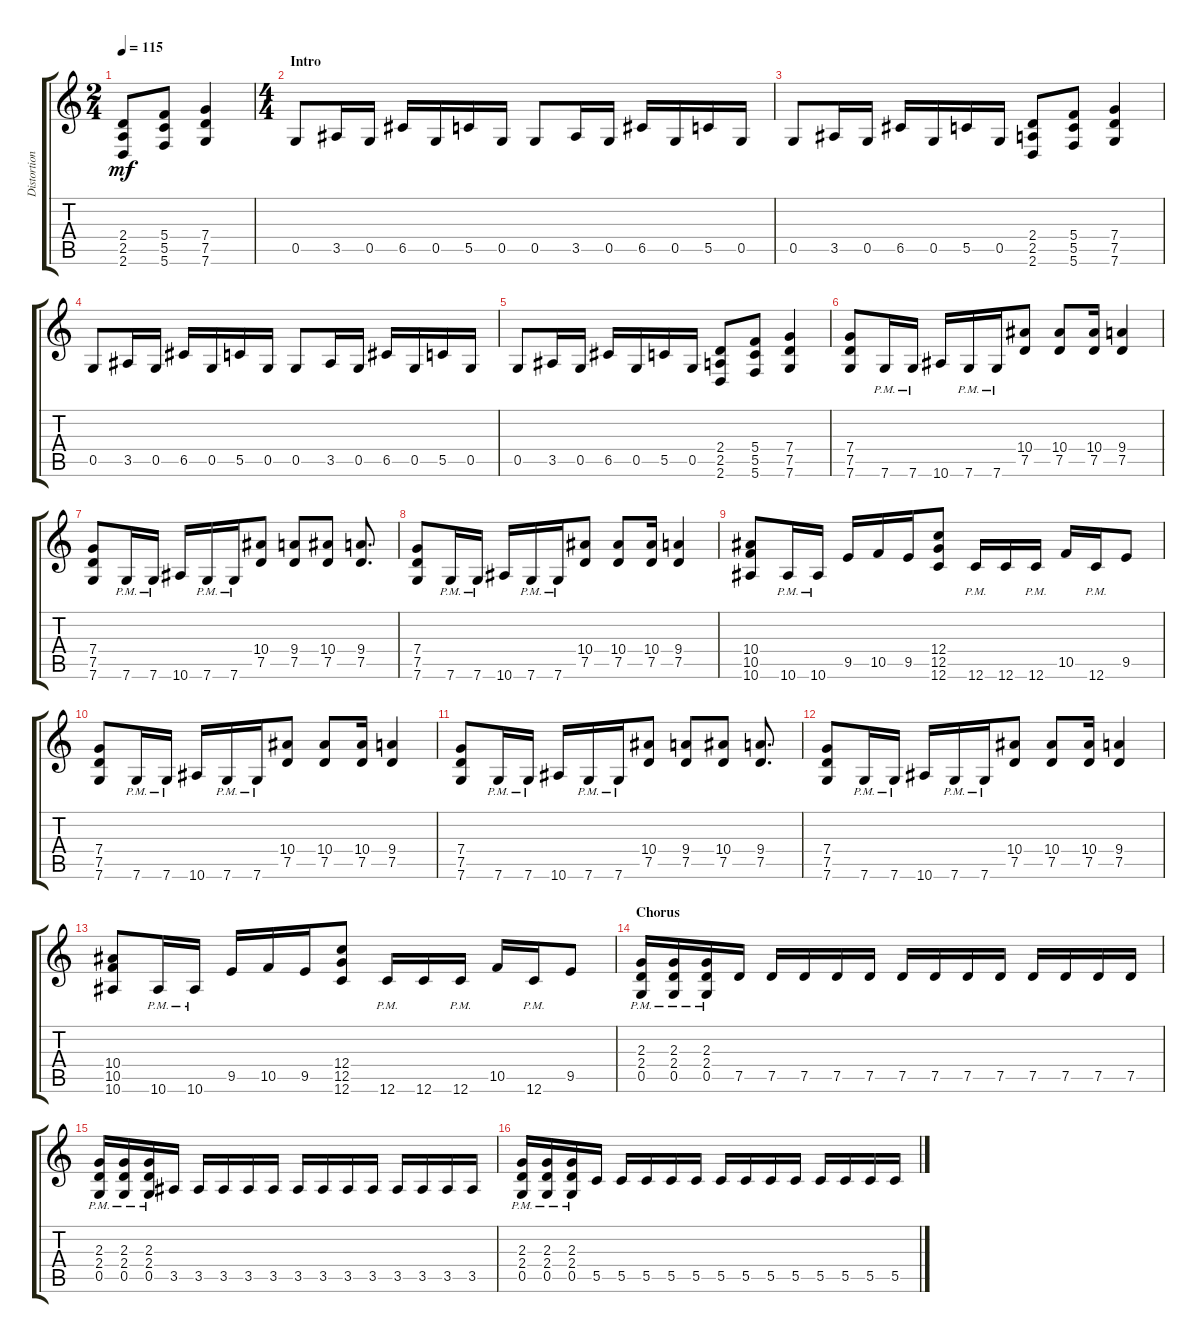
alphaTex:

\track ("Distortion Guitar" "Distortion") {instrument distortionguitar}
\staff {score tabs}
\tuning (D4 A3 F3 C3 G2 C2) {hide}
\ts (2 4)
\tempo 115
\clef g2
\ks c
(2.4 2.5 2.6).8{dy mf instrument distortionguitar} (5.4 5.5 5.6).8 (7.4 7.5 7.6).4 |
\ts (4 4)
\section ("" "Intro")
0.5.8 3.5.16 0.5.16 6.5.16 0.5.16 5.5.16 0.5.16 0.5.8 3.5.16 0.5.16 6.5.16 0.5.16 5.5.16 0.5.16 |
0.5.8 3.5.16 0.5.16 6.5.16 0.5.16 5.5.16 0.5.16 (2.4 2.5 2.6).8 (5.4 5.5 5.6).8 (7.4 7.5 7.6).4 |
0.5.8 3.5.16 0.5.16 6.5.16 0.5.16 5.5.16 0.5.16 0.5.8 3.5.16 0.5.16 6.5.16 0.5.16 5.5.16 0.5.16 |
0.5.8 3.5.16 0.5.16 6.5.16 0.5.16 5.5.16 0.5.16 (2.4 2.5 2.6).8 (5.4 5.5 5.6).8 (7.4 7.5 7.6).4 |
\section ("" "")
(7.4 7.5 7.6).8 7.6{pm}.16 7.6{pm}.16 10.6.16 7.6{pm}.16 7.6{pm}.16 (10.4 7.5).8 (10.4 7.5).8 (10.4 7.5).16 (9.4 7.5).4 |
(7.4 7.5 7.6).8 7.6{pm}.16 7.6{pm}.16 10.6.16 7.6{pm}.16 7.6{pm}.16 (10.4 7.5).8 (9.4 7.5).8 (10.4 7.5).8 (9.4 7.5).8{d} |
(7.4 7.5 7.6).8 7.6{pm}.16 7.6{pm}.16 10.6.16 7.6{pm}.16 7.6{pm}.16 (10.4 7.5).8 (10.4 7.5).8 (10.4 7.5).16 (9.4 7.5).4 |
(10.4 10.5 10.6).8 10.6{pm}.16 10.6{pm}.16 9.5.16 10.5.16 9.5.16 (12.4 12.5 12.6).8 12.6{pm}.16 12.6.16 12.6{pm}.16 10.5.16 12.6{pm}.16 9.5.8 |
(7.4 7.5 7.6).8 7.6{pm}.16 7.6{pm}.16 10.6.16 7.6{pm}.16 7.6{pm}.16 (10.4 7.5).8 (10.4 7.5).8 (10.4 7.5).16 (9.4 7.5).4 |
(7.4 7.5 7.6).8 7.6{pm}.16 7.6{pm}.16 10.6.16 7.6{pm}.16 7.6{pm}.16 (10.4 7.5).8 (9.4 7.5).8 (10.4 7.5).8 (9.4 7.5).8{d} |
(7.4 7.5 7.6).8 7.6{pm}.16 7.6{pm}.16 10.6.16 7.6{pm}.16 7.6{pm}.16 (10.4 7.5).8 (10.4 7.5).8 (10.4 7.5).16 (9.4 7.5).4 |
(10.4 10.5 10.6).8 10.6{pm}.16 10.6{pm}.16 9.5.16 10.5.16 9.5.16 (12.4 12.5 12.6).8 12.6{pm}.16 12.6.16 12.6{pm}.16 10.5.16 12.6{pm}.16 9.5.8 |
\section ("" "Chorus")
(2.3{pm} 2.4{pm} 0.5{pm}).16 (2.3{pm} 2.4{pm} 0.5{pm}).16 (2.3{pm} 2.4{pm} 0.5{pm}).16 7.5.16 7.5.16 7.5.16 7.5.16 7.5.16 7.5.16 7.5.16 7.5.16 7.5.16 7.5.16 7.5.16 7.5.16 7.5.16 |
(2.3{pm} 2.4{pm} 0.5{pm}).16 (2.3{pm} 2.4{pm} 0.5{pm}).16 (2.3{pm} 2.4{pm} 0.5{pm}).16 3.5.16 3.5.16 3.5.16 3.5.16 3.5.16 3.5.16 3.5.16 3.5.16 3.5.16 3.5.16 3.5.16 3.5.16 3.5.16 |
(2.3{pm} 2.4{pm} 0.5{pm}).16 (2.3{pm} 2.4{pm} 0.5{pm}).16 (2.3{pm} 2.4{pm} 0.5{pm}).16 5.5.16 5.5.16 5.5.16 5.5.16 5.5.16 5.5.16 5.5.16 5.5.16 5.5.16 5.5.16 5.5.16 5.5.16 5.5.16
